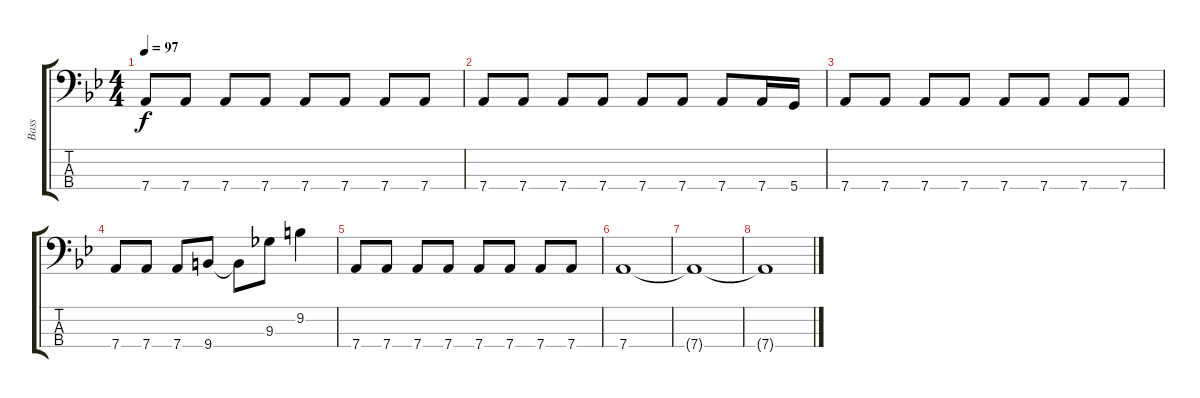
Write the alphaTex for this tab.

\track ("Bass" "Bass") {instrument electricbasspick}
\staff {score tabs}
\tuning (G2 D2 A1 D1) {hide}
\ts (4 4)
\tempo 97
\clef f4
\ks bb
7.4.8{dy f} 7.4.8 7.4.8 7.4.8 7.4.8 7.4.8 7.4.8 7.4.8 |
7.4.8 7.4.8 7.4.8 7.4.8 7.4.8 7.4.8 7.4.8 7.4.16 5.4.16 |
7.4.8 7.4.8 7.4.8 7.4.8 7.4.8 7.4.8 7.4.8 7.4.8 |
7.4.8 7.4.8 7.4.8 9.4.8 9.4{t}.8 9.3.8 9.2.4 |
7.4.8 7.4.8 7.4.8 7.4.8 7.4.8 7.4.8 7.4.8 7.4.8 |
7.4.1 |
7.4{t}.1 |
7.4{t}.1
